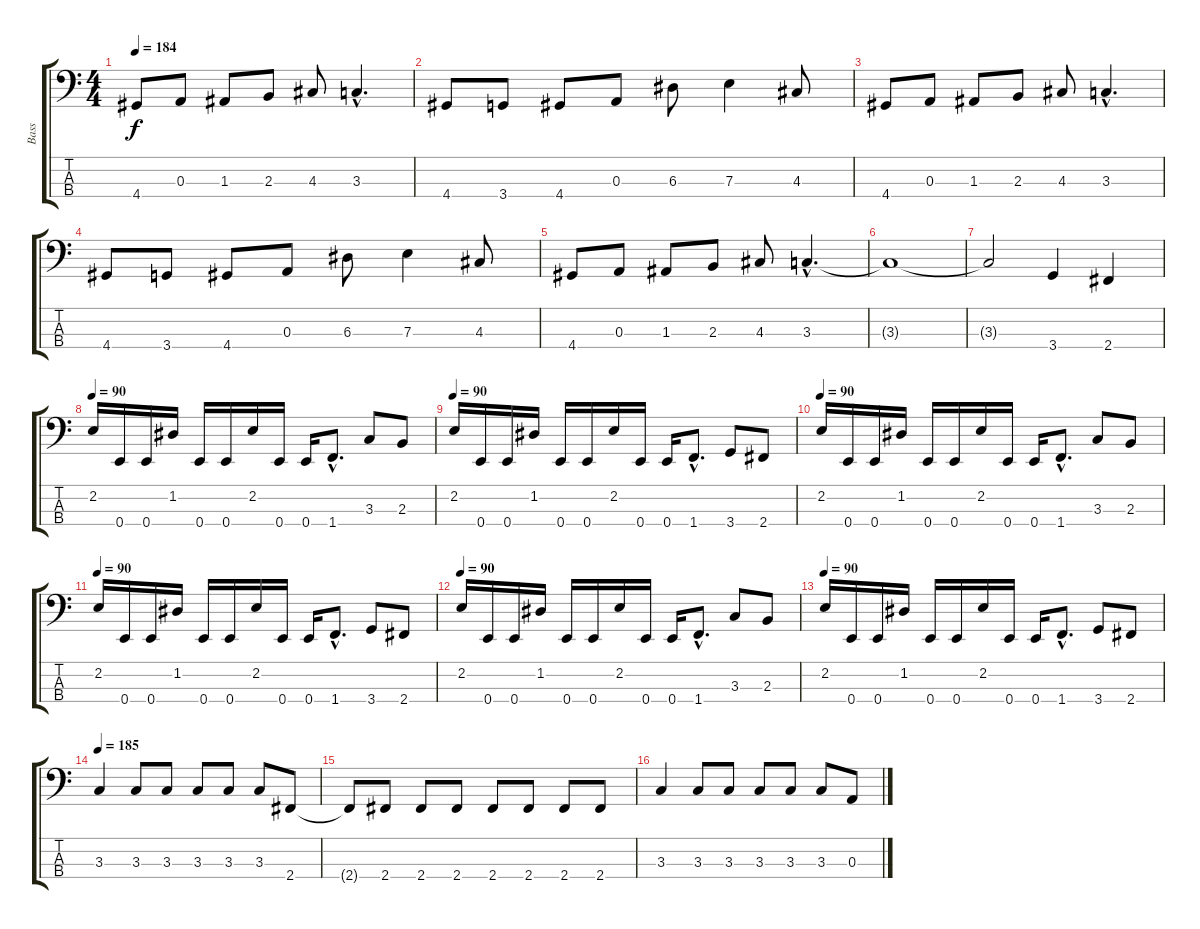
\track ("Bass" "Bass") {instrument electricbassfinger}
\staff {score tabs}
\tuning (G2 D2 A1 E1) {hide}
\ts (4 4)
\tempo 184
\clef f4
\ks c
4.4.8{dy f} 0.3.8 1.3.8 2.3.8 4.3.8 3.3{hac}.4{d} |
4.4.8 3.4.8 4.4.8 0.3.8 6.3.8 7.3.4 4.3.8 |
4.4.8 0.3.8 1.3.8 2.3.8 4.3.8 3.3{hac}.4{d} |
4.4.8 3.4.8 4.4.8 0.3.8 6.3.8 7.3.4 4.3.8 |
4.4.8 0.3.8 1.3.8 2.3.8 4.3.8 3.3{hac}.4{d} |
3.3{t}.1 |
3.3{t}.2 3.4.4 2.4.4 |
\tempo 90
2.2.16 0.4.16 0.4.16 1.2.16 0.4.16 0.4.16 2.2.16 0.4.16 0.4.16 1.4{hac}.8{d} 3.3.8 2.3.8 |
\tempo 90
2.2.16 0.4.16 0.4.16 1.2.16 0.4.16 0.4.16 2.2.16 0.4.16 0.4.16 1.4{hac}.8{d} 3.4.8 2.4.8 |
\tempo 90
2.2.16 0.4.16 0.4.16 1.2.16 0.4.16 0.4.16 2.2.16 0.4.16 0.4.16 1.4{hac}.8{d} 3.3.8 2.3.8 |
\tempo 90
2.2.16 0.4.16 0.4.16 1.2.16 0.4.16 0.4.16 2.2.16 0.4.16 0.4.16 1.4{hac}.8{d} 3.4.8 2.4.8 |
\tempo 90
2.2.16 0.4.16 0.4.16 1.2.16 0.4.16 0.4.16 2.2.16 0.4.16 0.4.16 1.4{hac}.8{d} 3.3.8 2.3.8 |
\tempo 90
2.2.16 0.4.16 0.4.16 1.2.16 0.4.16 0.4.16 2.2.16 0.4.16 0.4.16 1.4{hac}.8{d} 3.4.8 2.4.8 |
\tempo 185
3.3.4 3.3.8 3.3.8 3.3.8 3.3.8 3.3.8 2.4.8 |
2.4{t}.8 2.4.8 2.4.8 2.4.8 2.4.8 2.4.8 2.4.8 2.4.8 |
3.3.4 3.3.8 3.3.8 3.3.8 3.3.8 3.3.8 0.3.8
